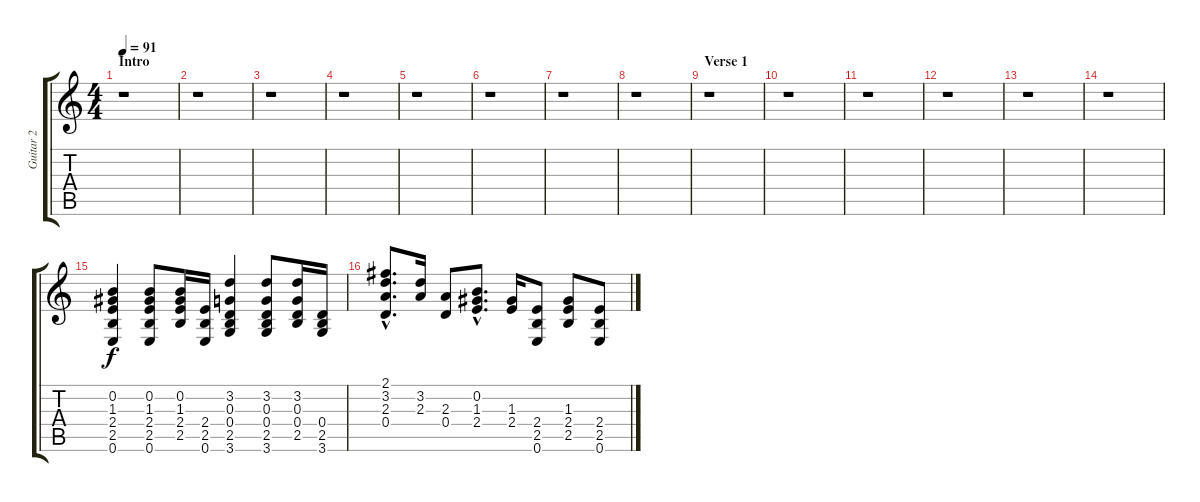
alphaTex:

\track ("Guitar 2" "Guitar 2") {instrument distortionguitar}
\staff {score tabs}
\tuning (E4 B3 G3 D3 A2 E2) {hide}
\ts (4 4)
\section ("" "Intro")
\tempo 91
\clef g2
\ks c
r.1{dy f instrument distortionguitar} |
r.1 |
r.1 |
r.1 |
r.1 |
r.1 |
r.1 |
r.1 |
\section ("" "Verse 1")
r.1 |
r.1 |
r.1 |
r.1 |
r.1 |
r.1 |
(0.2 1.3 2.4 2.5 0.6).4 (0.2 1.3 2.4 2.5 0.6).8 (0.2 1.3 2.4 2.5).16 (2.4 2.5 0.6).16 (3.2 0.3 0.4 2.5 3.6).4 (3.2 0.3 0.4 2.5 3.6).8 (3.2 0.3 0.4 2.5).16 (0.4 2.5 3.6).16 |
(2.1{hac} 3.2{hac} 2.3{hac} 0.4{hac}).8{d} (3.2 2.3).16 (2.3 0.4).8 (0.2{hac} 1.3{hac} 2.4{hac}).8{d} (1.3 2.4).16 (2.4 2.5 0.6).8 (1.3 2.4 2.5).8 (2.4 2.5 0.6).8
